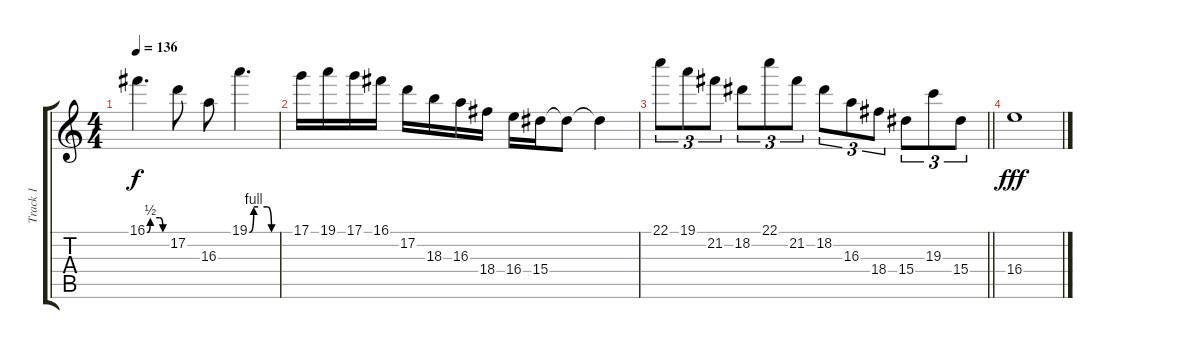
\track ("Track 1" "Track 1") {instrument overdrivenguitar}
\staff {score tabs}
\tuning (D4 A3 F3 C3 G2 D2) {hide}
\ts (4 4)
\tempo 136
\clef g2
\ks c
16.1{be (custom 0 0 10 2 40 2 50 0 60 0)}.4{d dy f} 17.2.8 16.3.8 19.1{be (custom 0 0 10 4 20 4 40 4 50 0 60 0)}.4{d} |
17.1.16 19.1.16 17.1.16 16.1.16 17.2.16 18.3.16 16.3.16 18.4.16 16.4.16 15.4.16 15.4{t}.8 15.4{t}.4 |
\barLineRight lightlight
22.1.8{tu (3 2)} 19.1.8{tu (3 2)} 21.2.8{tu (3 2)} 18.2.8{tu (3 2)} 22.1.8{tu (3 2)} 21.2.8{tu (3 2)} 18.2.8{tu (3 2)} 16.3.8{tu (3 2)} 18.4.8{tu (3 2)} 15.4.8{tu (3 2)} 19.3.8{tu (3 2)} 15.4.8{tu (3 2)} |
16.4.1{dy fff}
